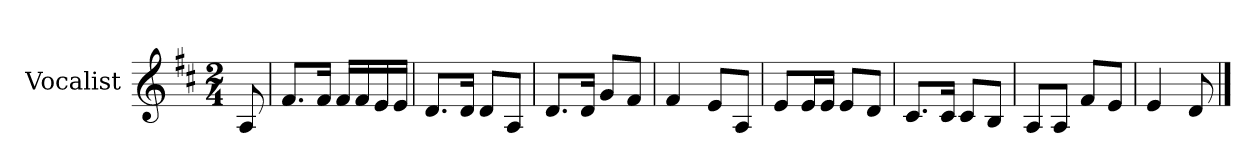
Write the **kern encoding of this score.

**kern
*part1
*staff1
*I"Vocalist
*k[f#c#]
*D:
*M2/4
=
8A
=1
8.f#L
16f#Jk
16f#LL
16f#
16e
16eJJ
=2
8.dL
16dJk
8dL
8AJ
=3
8.dL
16dJk
8gL
8f#J
=4
4f#
8eL
8AJ
=5
8eL
16eL
16eJJ
8eL
8dJ
=6
8.c#L
16c#Jk
8c#L
8BJ
=7
8AL
8AJ
8f#L
8eJ
=8
4e
8d
==
*-
